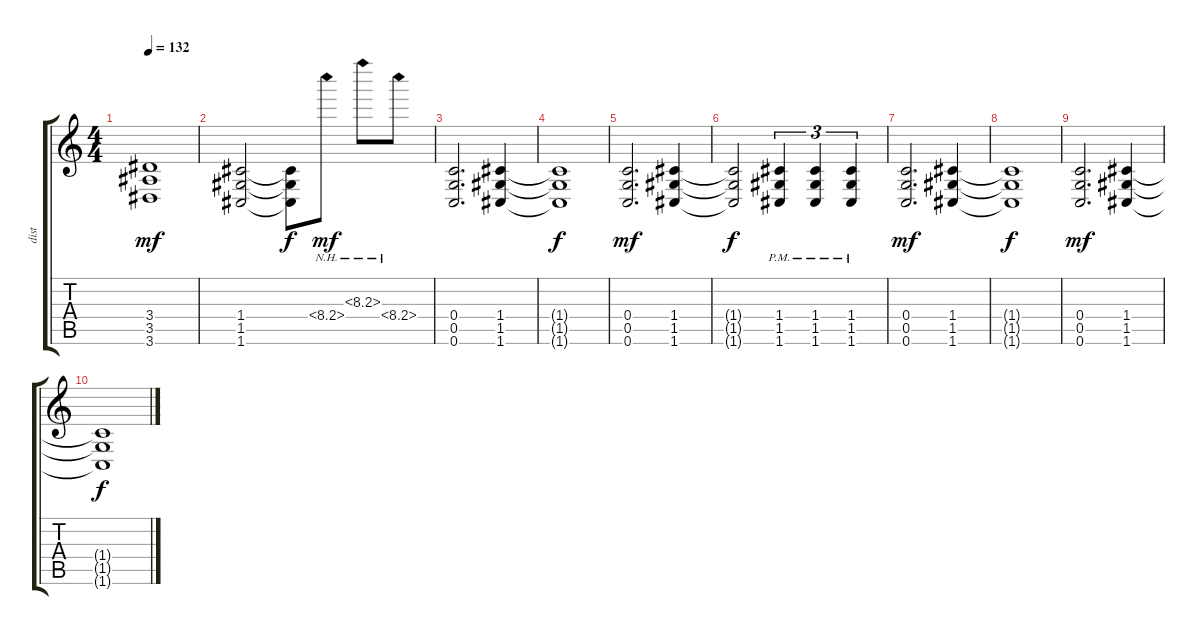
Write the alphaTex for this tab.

\track ("dist" "dist") {instrument distortionguitar}
\staff {score tabs}
\tuning (D4 A3 F3 C3 G2 C2) {hide}
\ts (4 4)
\tempo 132
\clef g2
\ks c
(3.4 3.5 3.6).1{dy mf} |
(1.4 1.5 1.6).2 (1.4{t} 1.5{t} 1.6{t}).8{dy f} 8.4{nh}.8{dy mf} 8.3{nh}.8 8.4{nh}.8 |
(0.4 0.5 0.6).2{d} (1.4 1.5 1.6).4 |
(1.4{t} 1.5{t} 1.6{t}).1{dy f} |
(0.4 0.5 0.6).2{d dy mf} (1.4 1.5 1.6).4 |
(1.4{t} 1.5{t} 1.6{t}).2{dy f} (1.4{pm} 1.5{pm} 1.6{pm}).4{tu (3 2)} (1.4{pm} 1.5{pm} 1.6{pm}).4{tu (3 2)} (1.4{pm} 1.5{pm} 1.6{pm}).4{tu (3 2)} |
(0.4 0.5 0.6).2{d dy mf} (1.4 1.5 1.6).4 |
(1.4{t} 1.5{t} 1.6{t}).1{dy f} |
(0.4 0.5 0.6).2{d dy mf} (1.4 1.5 1.6).4 |
(1.4{t} 1.5{t} 1.6{t}).1{dy f}
